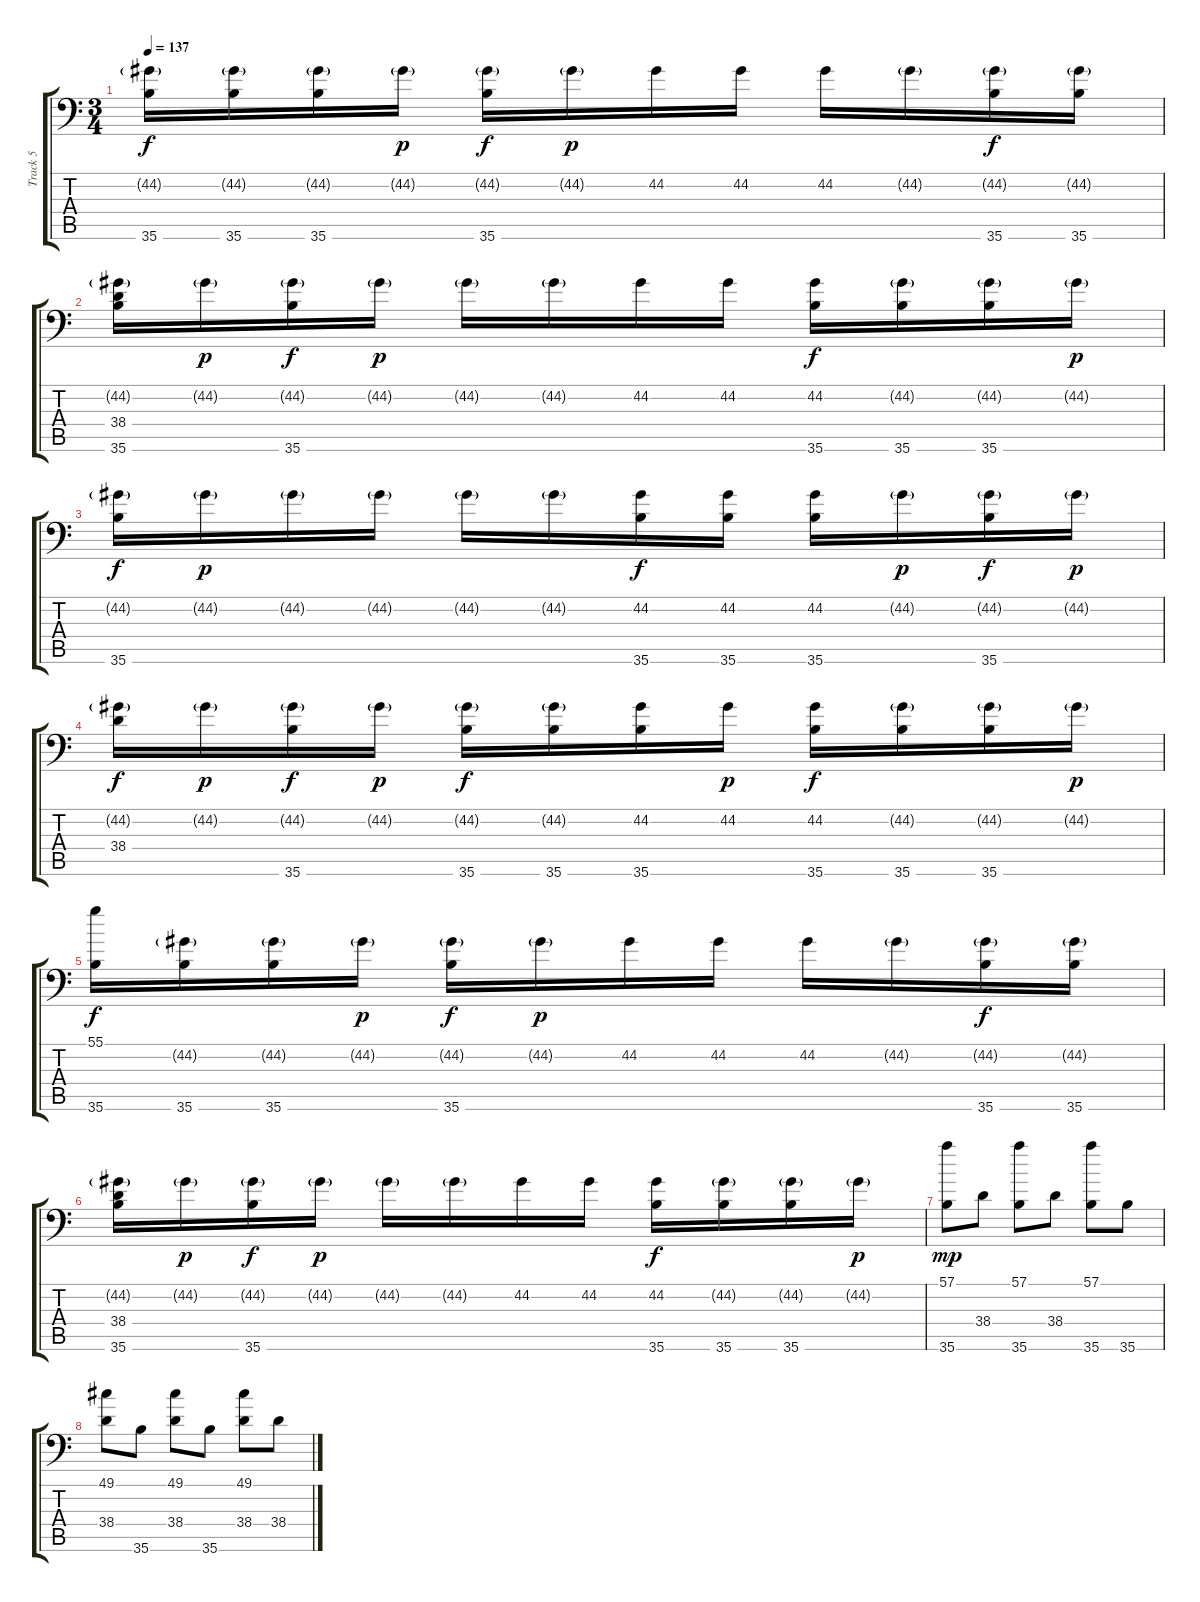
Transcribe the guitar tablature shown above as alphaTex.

\track ("Track 5" "Track 5") {instrument acousticgrandpiano}
\staff {score tabs}
\tuning (C-1 C-1 C-1 C-1 C-1 C-1) {hide}
\ts (3 4)
\tempo 137
\clef f4
\ks c
(44.2{g} 35.6).16{dy f} (44.2{g} 35.6).16 (44.2{g} 35.6).16 44.2{g}.16{dy p} (44.2{g} 35.6).16{dy f} 44.2{g}.16{dy p} 44.2.16 44.2.16 44.2.16 44.2{g}.16 (44.2{g} 35.6).16{dy f} (44.2{g} 35.6).16 |
(44.2{g} 38.4 35.6).16 44.2{g}.16{dy p} (44.2{g} 35.6).16{dy f} 44.2{g}.16{dy p} 44.2{g}.16 44.2{g}.16 44.2.16 44.2.16 (44.2 35.6).16{dy f} (44.2{g} 35.6).16 (44.2{g} 35.6).16 44.2{g}.16{dy p} |
(44.2{g} 35.6).16{dy f} 44.2{g}.16{dy p} 44.2{g}.16 44.2{g}.16 44.2{g}.16 44.2{g}.16 (44.2 35.6).16{dy f} (44.2 35.6).16 (44.2 35.6).16 44.2{g}.16{dy p} (44.2{g} 35.6).16{dy f} 44.2{g}.16{dy p} |
(44.2{g} 38.4).16{dy f} 44.2{g}.16{dy p} (44.2{g} 35.6).16{dy f} 44.2{g}.16{dy p} (44.2{g} 35.6).16{dy f} (44.2{g} 35.6).16 (44.2 35.6).16 44.2.16{dy p} (44.2 35.6).16{dy f} (44.2{g} 35.6).16 (44.2{g} 35.6).16 44.2{g}.16{dy p} |
(55.1 35.6).16{dy f} (44.2{g} 35.6).16 (44.2{g} 35.6).16 44.2{g}.16{dy p} (44.2{g} 35.6).16{dy f} 44.2{g}.16{dy p} 44.2.16 44.2.16 44.2.16 44.2{g}.16 (44.2{g} 35.6).16{dy f} (44.2{g} 35.6).16 |
(44.2{g} 38.4 35.6).16 44.2{g}.16{dy p} (44.2{g} 35.6).16{dy f} 44.2{g}.16{dy p} 44.2{g}.16 44.2{g}.16 44.2.16 44.2.16 (44.2 35.6).16{dy f} (44.2{g} 35.6).16 (44.2{g} 35.6).16 44.2{g}.16{dy p} |
(57.1 35.6).8{dy mp} 38.4.8 (57.1 35.6).8 38.4.8 (57.1 35.6).8 35.6.8 |
(49.1 38.4).8 35.6.8 (49.1 38.4).8 35.6.8 (49.1 38.4).8 38.4.8
